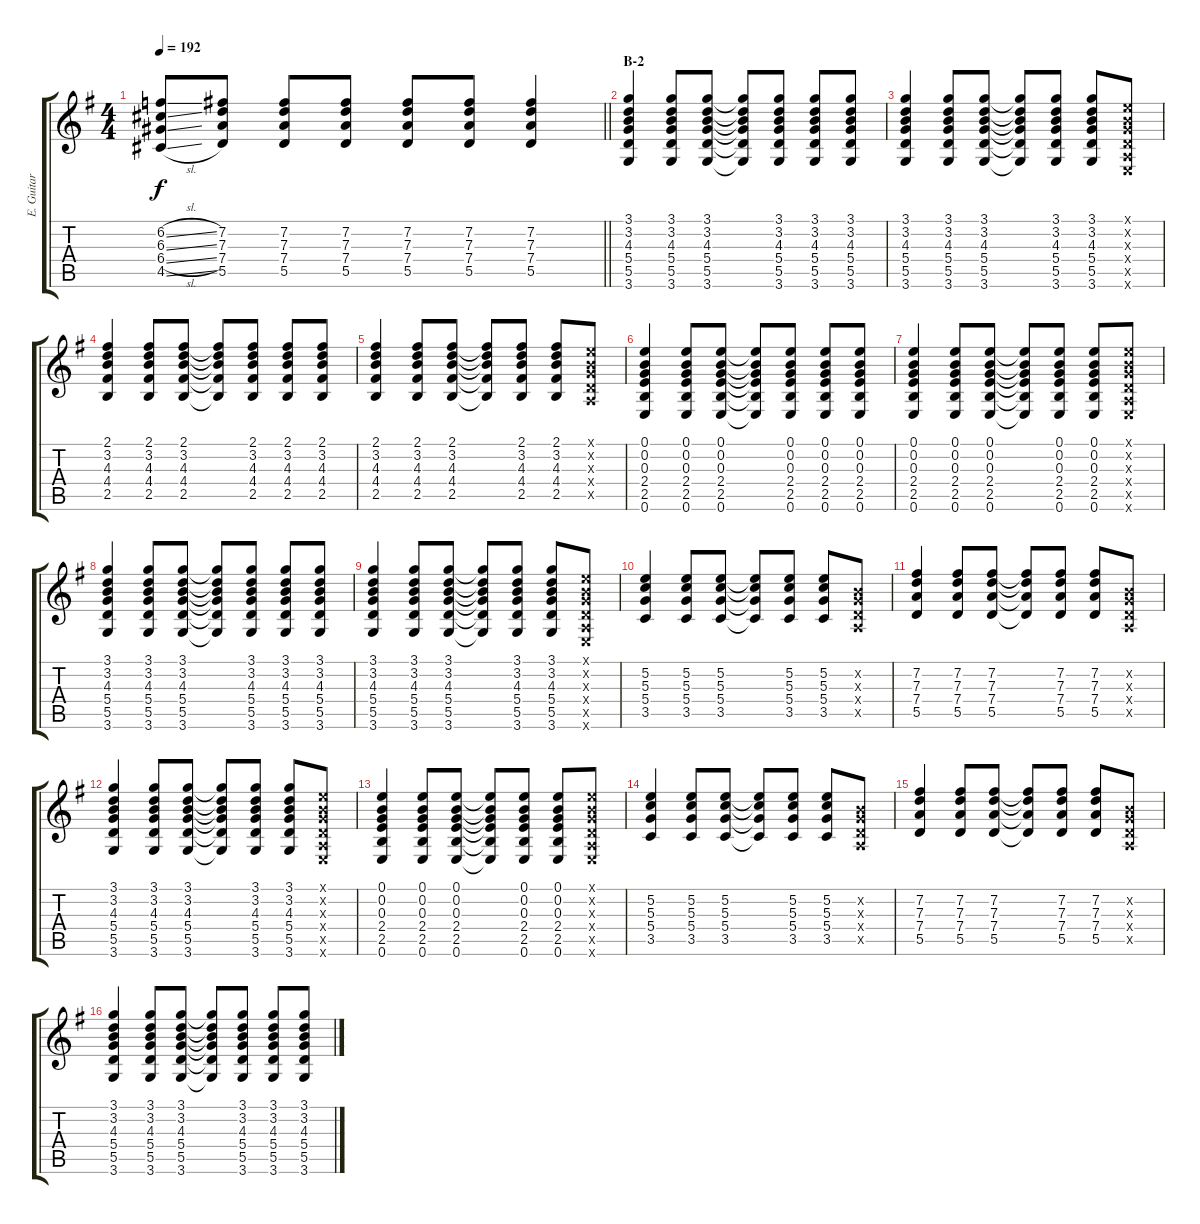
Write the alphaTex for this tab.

\track ("E. Guitar I" "E. Guitar ") {instrument overdrivenguitar}
\staff {score tabs}
\tuning (E4 B3 G3 D3 A2 E2) {hide}
\ts (4 4)
\tempo 192
\clef g2
\barLineRight lightlight
\ks g
(6.2{sl} 6.3{sl} 6.4{sl} 4.5{sl}).8{dy f} (7.2 7.3 7.4 5.5).8 (7.2 7.3 7.4 5.5).8 (7.2 7.3 7.4 5.5).8 (7.2 7.3 7.4 5.5).8 (7.2 7.3 7.4 5.5).8 (7.2 7.3 7.4 5.5).4 |
\section ("" "B-2")
(3.1 3.2 4.3 5.4 5.5 3.6).4 (3.1 3.2 4.3 5.4 5.5 3.6).8 (3.1 3.2 4.3 5.4 5.5 3.6).8 (3.1{t} 3.2{t} 4.3{t} 5.4{t} 5.5{t} 3.6{t}).8 (3.1 3.2 4.3 5.4 5.5 3.6).8 (3.1 3.2 4.3 5.4 5.5 3.6).8 (3.1 3.2 4.3 5.4 5.5 3.6).8 |
(3.1 3.2 4.3 5.4 5.5 3.6).4 (3.1 3.2 4.3 5.4 5.5 3.6).8 (3.1 3.2 4.3 5.4 5.5 3.6).8 (3.1{t} 3.2{t} 4.3{t} 5.4{t} 5.5{t} 3.6{t}).8 (3.1 3.2 4.3 5.4 5.5 3.6).8 (3.1 3.2 4.3 5.4 5.5 3.6).8 (0.1{x} 0.2{x} 0.3{x} 0.4{x} 0.5{x} 0.6{x}).8 |
(2.1 3.2 4.3 4.4 2.5).4 (2.1 3.2 4.3 4.4 2.5).8 (2.1 3.2 4.3 4.4 2.5).8 (2.1{t} 3.2{t} 4.3{t} 4.4{t} 2.5{t}).8 (2.1 3.2 4.3 4.4 2.5).8 (2.1 3.2 4.3 4.4 2.5).8 (2.1 3.2 4.3 4.4 2.5).8 |
(2.1 3.2 4.3 4.4 2.5).4 (2.1 3.2 4.3 4.4 2.5).8 (2.1 3.2 4.3 4.4 2.5).8 (2.1{t} 3.2{t} 4.3{t} 4.4{t} 2.5{t}).8 (2.1 3.2 4.3 4.4 2.5).8 (2.1 3.2 4.3 4.4 2.5).8 (0.1{x} 0.2{x} 0.3{x} 0.4{x} 0.5{x}).8 |
(0.1 0.2 0.3 2.4 2.5 0.6).4 (0.1 0.2 0.3 2.4 2.5 0.6).8 (0.1 0.2 0.3 2.4 2.5 0.6).8 (0.1{t} 0.2{t} 0.3{t} 2.4{t} 2.5{t} 0.6{t}).8 (0.1 0.2 0.3 2.4 2.5 0.6).8 (0.1 0.2 0.3 2.4 2.5 0.6).8 (0.1 0.2 0.3 2.4 2.5 0.6).8 |
(0.1 0.2 0.3 2.4 2.5 0.6).4 (0.1 0.2 0.3 2.4 2.5 0.6).8 (0.1 0.2 0.3 2.4 2.5 0.6).8 (0.1{t} 0.2{t} 0.3{t} 2.4{t} 2.5{t} 0.6{t}).8 (0.1 0.2 0.3 2.4 2.5 0.6).8 (0.1 0.2 0.3 2.4 2.5 0.6).8 (0.1{x} 0.2{x} 0.3{x} 0.4{x} 0.5{x} 0.6{x}).8 |
(3.1 3.2 4.3 5.4 5.5 3.6).4 (3.1 3.2 4.3 5.4 5.5 3.6).8 (3.1 3.2 4.3 5.4 5.5 3.6).8 (3.1{t} 3.2{t} 4.3{t} 5.4{t} 5.5{t} 3.6{t}).8 (3.1 3.2 4.3 5.4 5.5 3.6).8 (3.1 3.2 4.3 5.4 5.5 3.6).8 (3.1 3.2 4.3 5.4 5.5 3.6).8 |
(3.1 3.2 4.3 5.4 5.5 3.6).4 (3.1 3.2 4.3 5.4 5.5 3.6).8 (3.1 3.2 4.3 5.4 5.5 3.6).8 (3.1{t} 3.2{t} 4.3{t} 5.4{t} 5.5{t} 3.6{t}).8 (3.1 3.2 4.3 5.4 5.5 3.6).8 (3.1 3.2 4.3 5.4 5.5 3.6).8 (0.1{x} 0.2{x} 0.3{x} 0.4{x} 0.5{x} 0.6{x}).8 |
(5.2 5.3 5.4 3.5).4 (5.2 5.3 5.4 3.5).8 (5.2 5.3 5.4 3.5).8 (5.2{t} 5.3{t} 5.4{t} 3.5{t}).8 (5.2 5.3 5.4 3.5).8 (5.2 5.3 5.4 3.5).8 (0.2{x} 0.3{x} 0.4{x} 0.5{x}).8 |
(7.2 7.3 7.4 5.5).4 (7.2 7.3 7.4 5.5).8 (7.2 7.3 7.4 5.5).8 (7.2{t} 7.3{t} 7.4{t} 5.5{t}).8 (7.2 7.3 7.4 5.5).8 (7.2 7.3 7.4 5.5).8 (0.2{x} 0.3{x} 0.4{x} 0.5{x}).8 |
(3.1 3.2 4.3 5.4 5.5 3.6).4 (3.1 3.2 4.3 5.4 5.5 3.6).8 (3.1 3.2 4.3 5.4 5.5 3.6).8 (3.1{t} 3.2{t} 4.3{t} 5.4{t} 5.5{t} 3.6{t}).8 (3.1 3.2 4.3 5.4 5.5 3.6).8 (3.1 3.2 4.3 5.4 5.5 3.6).8 (0.1{x} 0.2{x} 0.3{x} 0.4{x} 0.5{x} 0.6{x}).8 |
(0.1 0.2 0.3 2.4 2.5 0.6).4 (0.1 0.2 0.3 2.4 2.5 0.6).8 (0.1 0.2 0.3 2.4 2.5 0.6).8 (0.1{t} 0.2{t} 0.3{t} 2.4{t} 2.5{t} 0.6{t}).8 (0.1 0.2 0.3 2.4 2.5 0.6).8 (0.1 0.2 0.3 2.4 2.5 0.6).8 (0.1{x} 0.2{x} 0.3{x} 0.4{x} 0.5{x} 0.6{x}).8 |
(5.2 5.3 5.4 3.5).4 (5.2 5.3 5.4 3.5).8 (5.2 5.3 5.4 3.5).8 (5.2{t} 5.3{t} 5.4{t} 3.5{t}).8 (5.2 5.3 5.4 3.5).8 (5.2 5.3 5.4 3.5).8 (0.2{x} 0.3{x} 0.4{x} 0.5{x}).8 |
(7.2 7.3 7.4 5.5).4 (7.2 7.3 7.4 5.5).8 (7.2 7.3 7.4 5.5).8 (7.2{t} 7.3{t} 7.4{t} 5.5{t}).8 (7.2 7.3 7.4 5.5).8 (7.2 7.3 7.4 5.5).8 (0.2{x} 0.3{x} 0.4{x} 0.5{x}).8 |
(3.1 3.2 4.3 5.4 5.5 3.6).4 (3.1 3.2 4.3 5.4 5.5 3.6).8 (3.1 3.2 4.3 5.4 5.5 3.6).8 (3.1{t} 3.2{t} 4.3{t} 5.4{t} 5.5{t} 3.6{t}).8 (3.1 3.2 4.3 5.4 5.5 3.6).8 (3.1 3.2 4.3 5.4 5.5 3.6).8 (3.1 3.2 4.3 5.4 5.5 3.6).8
